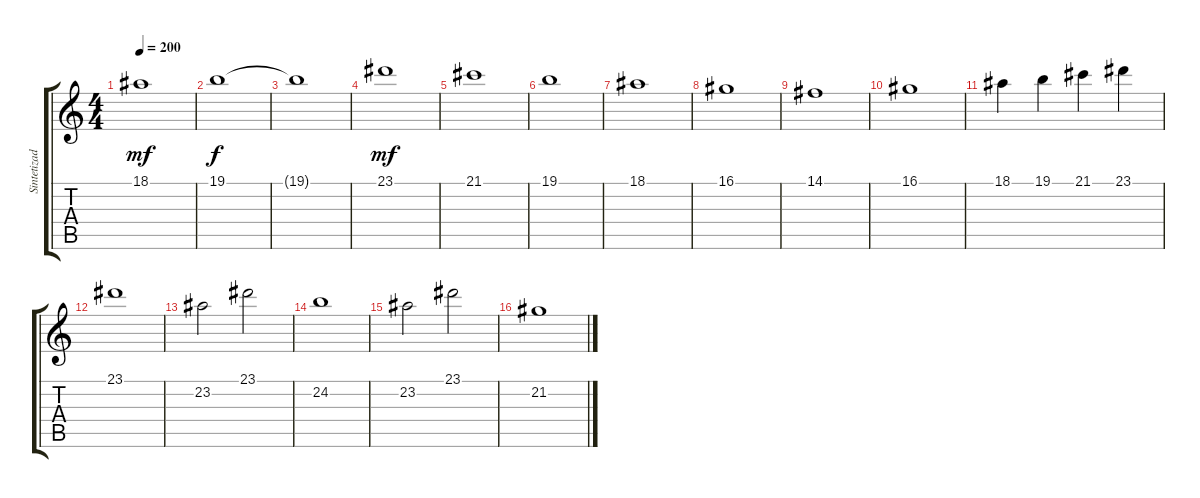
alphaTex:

\track ("Sintetizador 2" "Sintetizad") {instrument stringensemble1}
\staff {score tabs}
\tuning (E4 B3 G3 D3 A2 E2) {hide}
\ts (4 4)
\tempo 200
\clef g2
\ks c
18.1.1{dy mf} |
19.1.1{dy f} |
19.1{t}.1 |
23.1.1{dy mf} |
21.1.1 |
19.1.1 |
18.1.1 |
16.1.1 |
14.1.1 |
16.1.1 |
18.1.4 19.1.4 21.1.4 23.1.4 |
23.1.1 |
23.2.2 23.1.2 |
24.2.1 |
23.2.2 23.1.2 |
21.2.1
